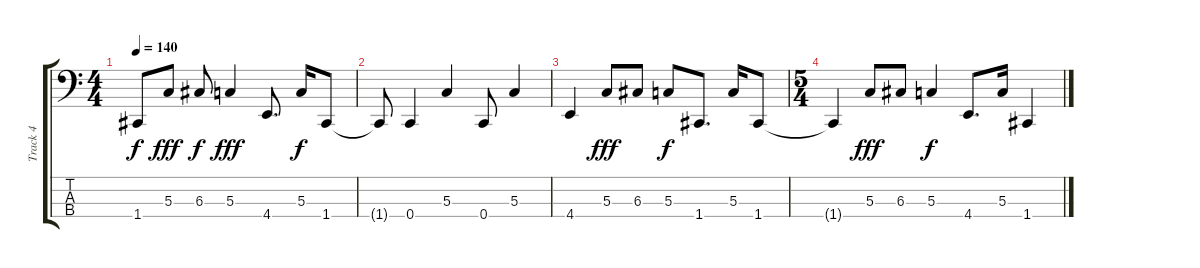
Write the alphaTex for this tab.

\track ("Track 4" "Track 4") {instrument electricbasspick}
\staff {score tabs}
\tuning (F2 C2 G1 C1) {hide}
\ts (4 4)
\tempo 140
\clef f4
\ks c
1.4{t}.8{dy f} 5.3.8{dy fff} 6.3.8{dy f} 5.3.4{dy fff} 4.4.8{d} 5.3.16{dy f} 1.4.8 |
1.4{t}.8 0.4.4 5.3.4 0.4.8 5.3.4 |
4.4.4 5.3.8{dy fff} 6.3.8 5.3.8{dy f} 1.4.8{d} 5.3.16 1.4.8 |
\ts (5 4)
1.4{t}.4 5.3.8{dy fff} 6.3.8 5.3.4{dy f} 4.4.8{d} 5.3.16 1.4.4
